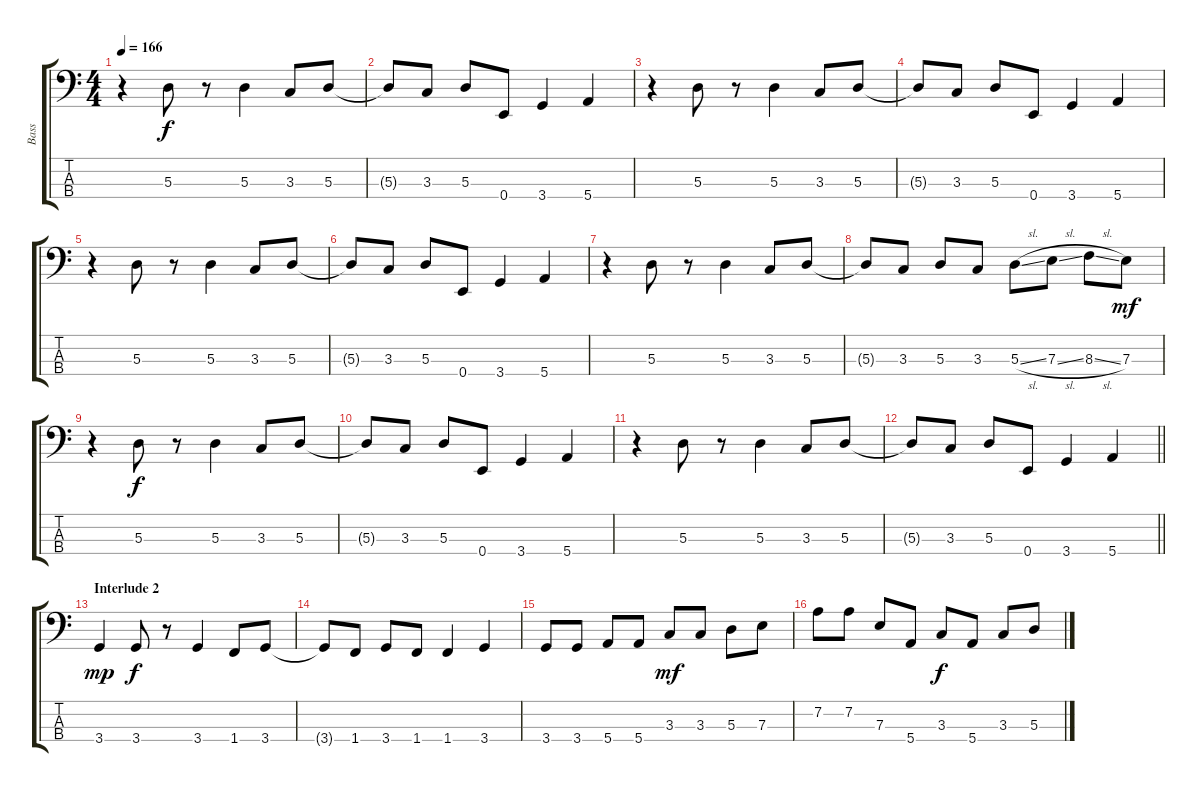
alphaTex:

\track ("Bass" "Bass") {instrument electricbassfinger}
\staff {score tabs}
\tuning (G2 D2 A1 E1) {hide}
\ts (4 4)
\tempo 166
\clef f4
\ks c
r.4{dy mf} 5.3.8{dy f} r.8 5.3.4 3.3.8 5.3.8 |
5.3{t}.8 3.3.8 5.3.8 0.4.8 3.4.4 5.4.4 |
r.4 5.3.8 r.8 5.3.4 3.3.8 5.3.8 |
5.3{t}.8 3.3.8 5.3.8 0.4.8 3.4.4 5.4.4 |
r.4 5.3.8 r.8 5.3.4 3.3.8 5.3.8 |
5.3{t}.8 3.3.8 5.3.8 0.4.8 3.4.4 5.4.4 |
r.4 5.3.8 r.8 5.3.4 3.3.8 5.3.8 |
5.3{t}.8 3.3.8 5.3.8 3.3.8 5.3{sl}.8 7.3{sl}.8 8.3{sl}.8 7.3.8{dy mf} |
r.4 5.3.8{dy f} r.8 5.3.4 3.3.8 5.3.8 |
5.3{t}.8 3.3.8 5.3.8 0.4.8 3.4.4 5.4.4 |
r.4 5.3.8 r.8 5.3.4 3.3.8 5.3.8 |
\barLineRight lightlight
5.3{t}.8 3.3.8 5.3.8 0.4.8 3.4.4 5.4.4 |
\section ("" "Interlude 2")
3.4.4{dy mp} 3.4.8{dy f} r.8 3.4.4 1.4.8 3.4.8 |
3.4{t}.8 1.4.8 3.4.8 1.4.8 1.4.4 3.4.4 |
3.4.8 3.4.8 5.4.8 5.4.8 3.3.8{dy mf} 3.3.8 5.3.8 7.3.8 |
7.2.8 7.2.8 7.3.8 5.4.8 3.3.8{dy f} 5.4.8 3.3.8 5.3.8
